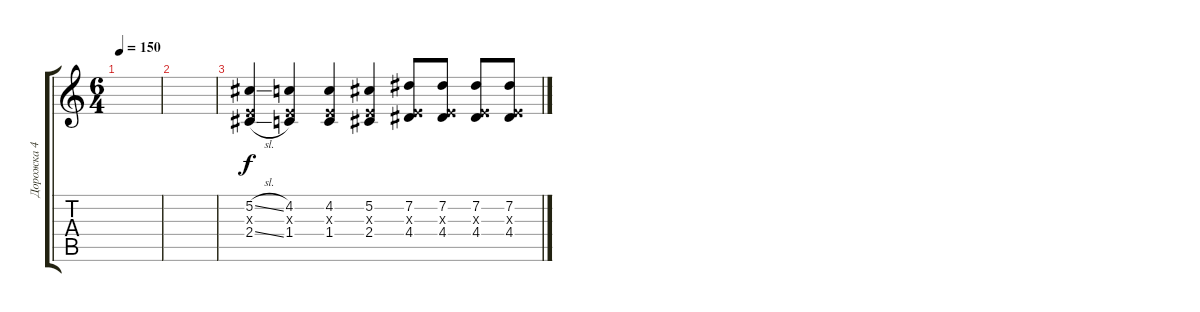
\track ("Дорожка 4" "Дорожка 4") {instrument distortionguitar}
\staff {score tabs}
\tuning (Db4 Ab3 E3 B2 Gb2 B1) {hide}
\ts (6 4)
\tempo 150
\clef g2
\ks c
|
|
(5.2{sl} 0.3{x} 2.4{sl}).4 (4.2 0.3{x} 1.4).4 (4.2 0.3{x} 1.4).4 (5.2 0.3{x} 2.4).4 (7.2 0.3{x} 4.4).8 (7.2 0.3{x} 4.4).8 (7.2 0.3{x} 4.4).8 (7.2 0.3{x} 4.4).8
